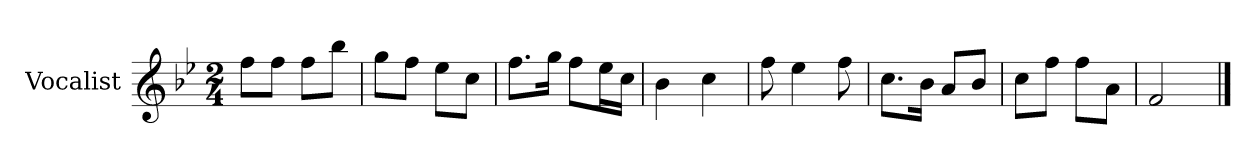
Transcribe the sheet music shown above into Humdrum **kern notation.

**kern
*part1
*staff1
*I"Vocalist
*k[b-e-]
*B-:
*M2/4
=
8ffL
8ffJ
8ffL
8bb-J
=1
8ggL
8ffJ
8ee-L
8ccJ
=2
8.ffL
16ggJk
8ffL
16ee-L
16ccJJ
=3
4b-
4cc
=4
8ff
4ee-
8ff
=5
8.ccL
16b-Jk
8aL
8b-J
=6
8ccL
8ffJ
8ffL
8aJ
=7
2f
==
*-
